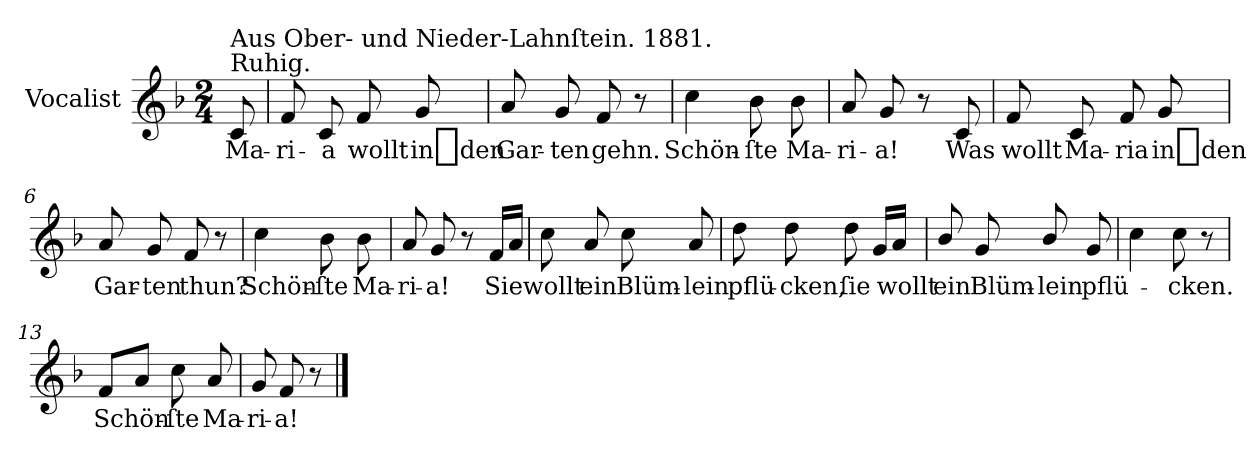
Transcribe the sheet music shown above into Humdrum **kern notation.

**kern	**text
*part1	*part1
*staff1	*staff1
*I"Vocalist	*
*k[b-]	*
*F:	*
*M2/4	*
=	=
!LO:TX:a:t=Ruhig.	!
!LO:TX:a:t=Aus Ober- und Nieder-Lahnſtein. 1881.	!
8c	Ma-
=1	=1
8f	-ri-
8c	-a
8f	wollt
8g	in_den
=2	=2
8a	Gar-
8g	-ten
8f	gehn.
8r	.
=3	=3
4cc	Schön-
8b-	-ſte
8b-	Ma-
=4	=4
8a	-ri-
8g	-a!
8r	.
8c	Was
=5	=5
8f	wollt
8c	Ma-
8f	-ria
8g	in_den
=6	=6
8a	Gar-
8g	-ten
8f	thun?
8r	.
=7	=7
4cc	Schön-
8b-	-ſte
8b-	Ma-
=8	=8
8a	-ri-
8g	-a!
8r	.
16fLL	Sie
16aJJ	.
=9	=9
8cc	wollt
8a	ein
8cc	Blüm-
8a	-lein
=10	=10
8dd	pflü-
8dd	-cken,
8dd	ſie
16gLL	.
16aJJ	wollt
=11	=11
8b-/	ein
8g	Blüm-
8b-/	-lein
8g	pflü-
=12	=12
4cc	.
8cc	-cken.
8r	.
=13	=13
8fL	Schön-
8aJ	.
8cc	-ſte
8a	Ma-
=14	=14
8g	-ri-
8f	-a!
8r	.
==	==
*-	*-
